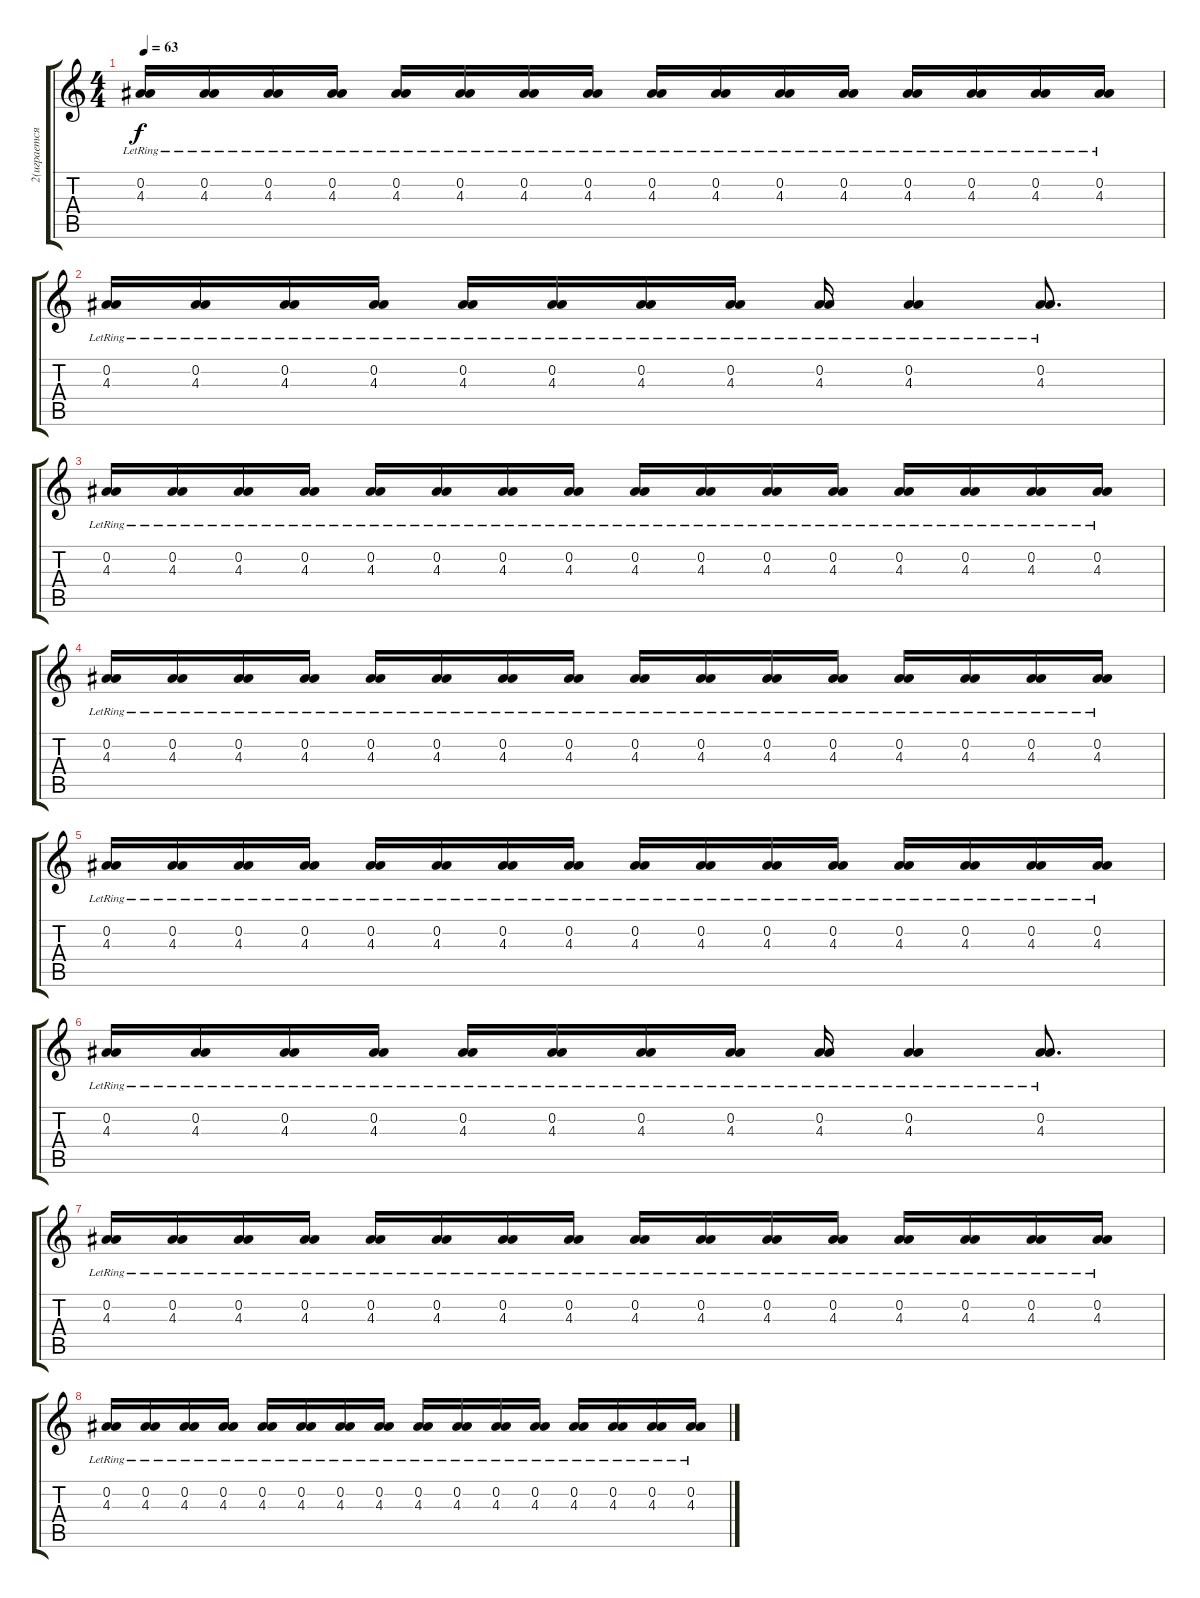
\track ("2(играется 1 раз)" "2(играется") {instrument electricguitarclean}
\staff {score tabs}
\tuning (Eb4 Bb3 Gb3 Db3 Ab2 Eb2) {hide}
\ts (4 4)
\tempo 63
\clef g2
\ks c
(0.2{lr} 4.3{lr}).16{dy f} (0.2{lr} 4.3{lr}).16 (0.2{lr} 4.3{lr}).16 (0.2{lr} 4.3{lr}).16 (0.2{lr} 4.3{lr}).16 (0.2{lr} 4.3{lr}).16 (0.2{lr} 4.3{lr}).16 (0.2{lr} 4.3{lr}).16 (0.2{lr} 4.3{lr}).16 (0.2{lr} 4.3{lr}).16 (0.2{lr} 4.3{lr}).16 (0.2{lr} 4.3{lr}).16 (0.2{lr} 4.3{lr}).16 (0.2{lr} 4.3{lr}).16 (0.2{lr} 4.3{lr}).16 (0.2{lr} 4.3{lr}).16 |
(0.2{lr} 4.3{lr}).16 (0.2{lr} 4.3{lr}).16 (0.2{lr} 4.3{lr}).16 (0.2{lr} 4.3{lr}).16 (0.2{lr} 4.3{lr}).16 (0.2{lr} 4.3{lr}).16 (0.2{lr} 4.3{lr}).16 (0.2{lr} 4.3{lr}).16 (0.2{lr} 4.3{lr}).16 (0.2{lr} 4.3{lr}).4 (0.2{lr} 4.3{lr}).8{d} |
(0.2{lr} 4.3{lr}).16 (0.2{lr} 4.3{lr}).16 (0.2{lr} 4.3{lr}).16 (0.2{lr} 4.3{lr}).16 (0.2{lr} 4.3{lr}).16 (0.2{lr} 4.3{lr}).16 (0.2{lr} 4.3{lr}).16 (0.2{lr} 4.3{lr}).16 (0.2{lr} 4.3{lr}).16 (0.2{lr} 4.3{lr}).16 (0.2{lr} 4.3{lr}).16 (0.2{lr} 4.3{lr}).16 (0.2{lr} 4.3{lr}).16 (0.2{lr} 4.3{lr}).16 (0.2{lr} 4.3{lr}).16 (0.2{lr} 4.3{lr}).16 |
(0.2{lr} 4.3{lr}).16 (0.2{lr} 4.3{lr}).16 (0.2{lr} 4.3{lr}).16 (0.2{lr} 4.3{lr}).16 (0.2{lr} 4.3{lr}).16 (0.2{lr} 4.3{lr}).16 (0.2{lr} 4.3{lr}).16 (0.2{lr} 4.3{lr}).16 (0.2{lr} 4.3{lr}).16 (0.2{lr} 4.3{lr}).16 (0.2{lr} 4.3{lr}).16 (0.2{lr} 4.3{lr}).16 (0.2{lr} 4.3{lr}).16 (0.2{lr} 4.3{lr}).16 (0.2{lr} 4.3{lr}).16 (0.2{lr} 4.3{lr}).16 |
(0.2{lr} 4.3{lr}).16 (0.2{lr} 4.3{lr}).16 (0.2{lr} 4.3{lr}).16 (0.2{lr} 4.3{lr}).16 (0.2{lr} 4.3{lr}).16 (0.2{lr} 4.3{lr}).16 (0.2{lr} 4.3{lr}).16 (0.2{lr} 4.3{lr}).16 (0.2{lr} 4.3{lr}).16 (0.2{lr} 4.3{lr}).16 (0.2{lr} 4.3{lr}).16 (0.2{lr} 4.3{lr}).16 (0.2{lr} 4.3{lr}).16 (0.2{lr} 4.3{lr}).16 (0.2{lr} 4.3{lr}).16 (0.2{lr} 4.3{lr}).16 |
(0.2{lr} 4.3{lr}).16 (0.2{lr} 4.3{lr}).16 (0.2{lr} 4.3{lr}).16 (0.2{lr} 4.3{lr}).16 (0.2{lr} 4.3{lr}).16 (0.2{lr} 4.3{lr}).16 (0.2{lr} 4.3{lr}).16 (0.2{lr} 4.3{lr}).16 (0.2{lr} 4.3{lr}).16 (0.2{lr} 4.3{lr}).4 (0.2{lr} 4.3{lr}).8{d} |
(0.2{lr} 4.3{lr}).16 (0.2{lr} 4.3{lr}).16 (0.2{lr} 4.3{lr}).16 (0.2{lr} 4.3{lr}).16 (0.2{lr} 4.3{lr}).16 (0.2{lr} 4.3{lr}).16 (0.2{lr} 4.3{lr}).16 (0.2{lr} 4.3{lr}).16 (0.2{lr} 4.3{lr}).16 (0.2{lr} 4.3{lr}).16 (0.2{lr} 4.3{lr}).16 (0.2{lr} 4.3{lr}).16 (0.2{lr} 4.3{lr}).16 (0.2{lr} 4.3{lr}).16 (0.2{lr} 4.3{lr}).16 (0.2{lr} 4.3{lr}).16 |
(0.2{lr} 4.3{lr}).16 (0.2{lr} 4.3{lr}).16 (0.2{lr} 4.3{lr}).16 (0.2{lr} 4.3{lr}).16 (0.2{lr} 4.3{lr}).16 (0.2{lr} 4.3{lr}).16 (0.2{lr} 4.3{lr}).16 (0.2{lr} 4.3{lr}).16 (0.2{lr} 4.3{lr}).16 (0.2{lr} 4.3{lr}).16 (0.2{lr} 4.3{lr}).16 (0.2{lr} 4.3{lr}).16 (0.2{lr} 4.3{lr}).16 (0.2{lr} 4.3{lr}).16 (0.2{lr} 4.3{lr}).16 (0.2{lr} 4.3{lr}).16
